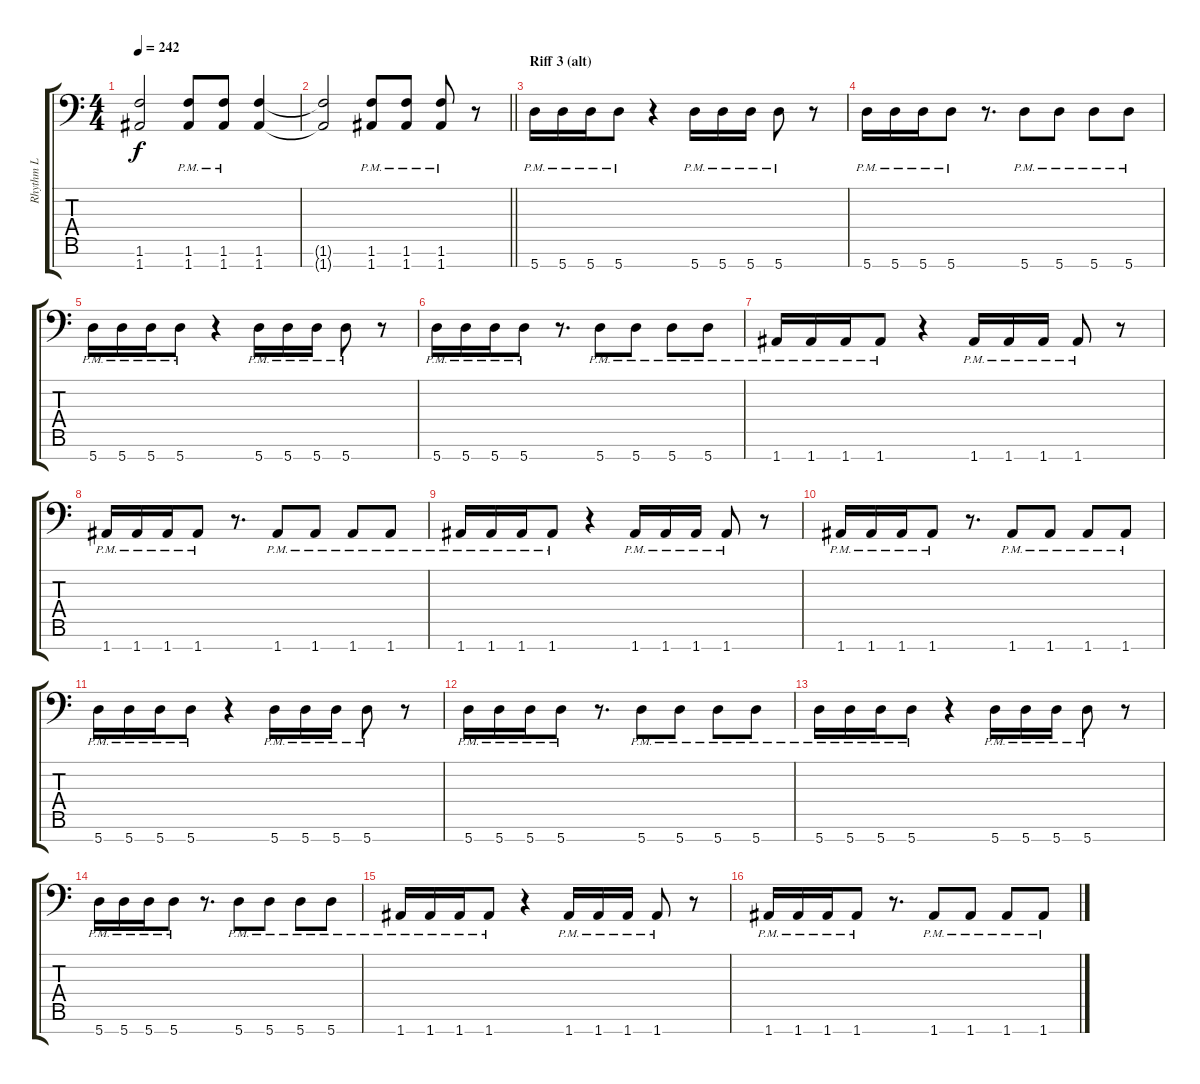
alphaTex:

\track ("Rhythm L" "Rhythm L") {instrument distortionguitar}
\staff {score tabs}
\tuning (E4 B3 G3 D3 A2 E2 A1) {hide}
\ts (4 4)
\tempo 242
\clef f4
\ks c
(1.6 1.7).2{dy f} (1.6{pm} 1.7{pm}).8 (1.6{pm} 1.7{pm}).8 (1.6 1.7).4 |
\barLineRight lightlight
(1.6{t} 1.7{t}).2 (1.6{pm} 1.7{pm}).8 (1.6{pm} 1.7{pm}).8 (1.6{pm} 1.7{pm}).8 r.8 |
\section ("" "Riff 3 (alt)")
5.7{pm}.16 5.7{pm}.16 5.7{pm}.16 5.7{pm}.8 r.4 5.7{pm}.16 5.7{pm}.16 5.7{pm}.16 5.7{pm}.8 r.8 |
5.7{pm}.16 5.7{pm}.16 5.7{pm}.16 5.7{pm}.8 r.8{d} 5.7{pm}.8 5.7{pm}.8 5.7{pm}.8 5.7{pm}.8 |
5.7{pm}.16 5.7{pm}.16 5.7{pm}.16 5.7{pm}.8 r.4 5.7{pm}.16 5.7{pm}.16 5.7{pm}.16 5.7{pm}.8 r.8 |
5.7{pm}.16 5.7{pm}.16 5.7{pm}.16 5.7{pm}.8 r.8{d} 5.7{pm}.8 5.7{pm}.8 5.7{pm}.8 5.7{pm}.8 |
1.7{pm}.16 1.7{pm}.16 1.7{pm}.16 1.7{pm}.8 r.4 1.7{pm}.16 1.7{pm}.16 1.7{pm}.16 1.7{pm}.8 r.8 |
1.7{pm}.16 1.7{pm}.16 1.7{pm}.16 1.7{pm}.8 r.8{d} 1.7{pm}.8 1.7{pm}.8 1.7{pm}.8 1.7{pm}.8 |
1.7{pm}.16 1.7{pm}.16 1.7{pm}.16 1.7{pm}.8 r.4 1.7{pm}.16 1.7{pm}.16 1.7{pm}.16 1.7{pm}.8 r.8 |
1.7{pm}.16 1.7{pm}.16 1.7{pm}.16 1.7{pm}.8 r.8{d} 1.7{pm}.8 1.7{pm}.8 1.7{pm}.8 1.7{pm}.8 |
5.7{pm}.16 5.7{pm}.16 5.7{pm}.16 5.7{pm}.8 r.4 5.7{pm}.16 5.7{pm}.16 5.7{pm}.16 5.7{pm}.8 r.8 |
5.7{pm}.16 5.7{pm}.16 5.7{pm}.16 5.7{pm}.8 r.8{d} 5.7{pm}.8 5.7{pm}.8 5.7{pm}.8 5.7{pm}.8 |
5.7{pm}.16 5.7{pm}.16 5.7{pm}.16 5.7{pm}.8 r.4 5.7{pm}.16 5.7{pm}.16 5.7{pm}.16 5.7{pm}.8 r.8 |
5.7{pm}.16 5.7{pm}.16 5.7{pm}.16 5.7{pm}.8 r.8{d} 5.7{pm}.8 5.7{pm}.8 5.7{pm}.8 5.7{pm}.8 |
1.7{pm}.16 1.7{pm}.16 1.7{pm}.16 1.7{pm}.8 r.4 1.7{pm}.16 1.7{pm}.16 1.7{pm}.16 1.7{pm}.8 r.8 |
1.7{pm}.16 1.7{pm}.16 1.7{pm}.16 1.7{pm}.8 r.8{d} 1.7{pm}.8 1.7{pm}.8 1.7{pm}.8 1.7{pm}.8
